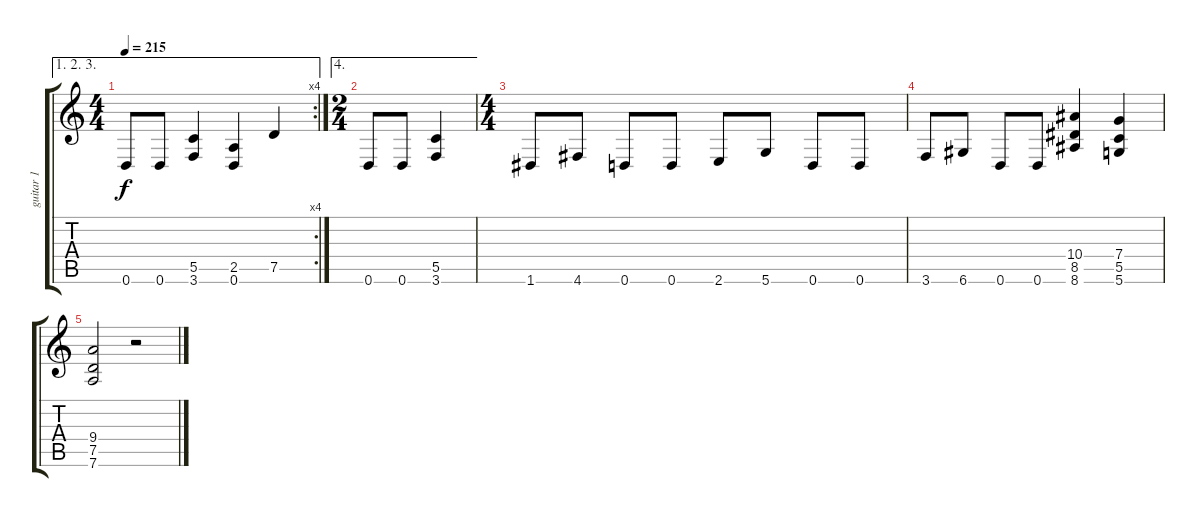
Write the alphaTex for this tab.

\track ("guitar 1" "guitar 1") {instrument distortionguitar}
\staff {score tabs}
\tuning (D4 A3 F3 C3 G2 D2) {hide}
\ae (1 2 3)
\rc 4
\ts (4 4)
\tempo 215
\clef g2
\ks c
0.6.8{dy f} 0.6.8 (5.5 3.6).4 (2.5 0.6).4 7.5.4 |
\ae 4
\ts (2 4)
0.6.8 0.6.8 (5.5 3.6).4 |
\ts (4 4)
1.6.8 4.6.8 0.6.8 0.6.8 2.6.8 5.6.8 0.6.8 0.6.8 |
3.6.8 6.6.8 0.6.8 0.6.8 (10.4 8.5 8.6).4 (7.4 5.5 5.6).4 |
(9.4 7.5 7.6).2 r.2
